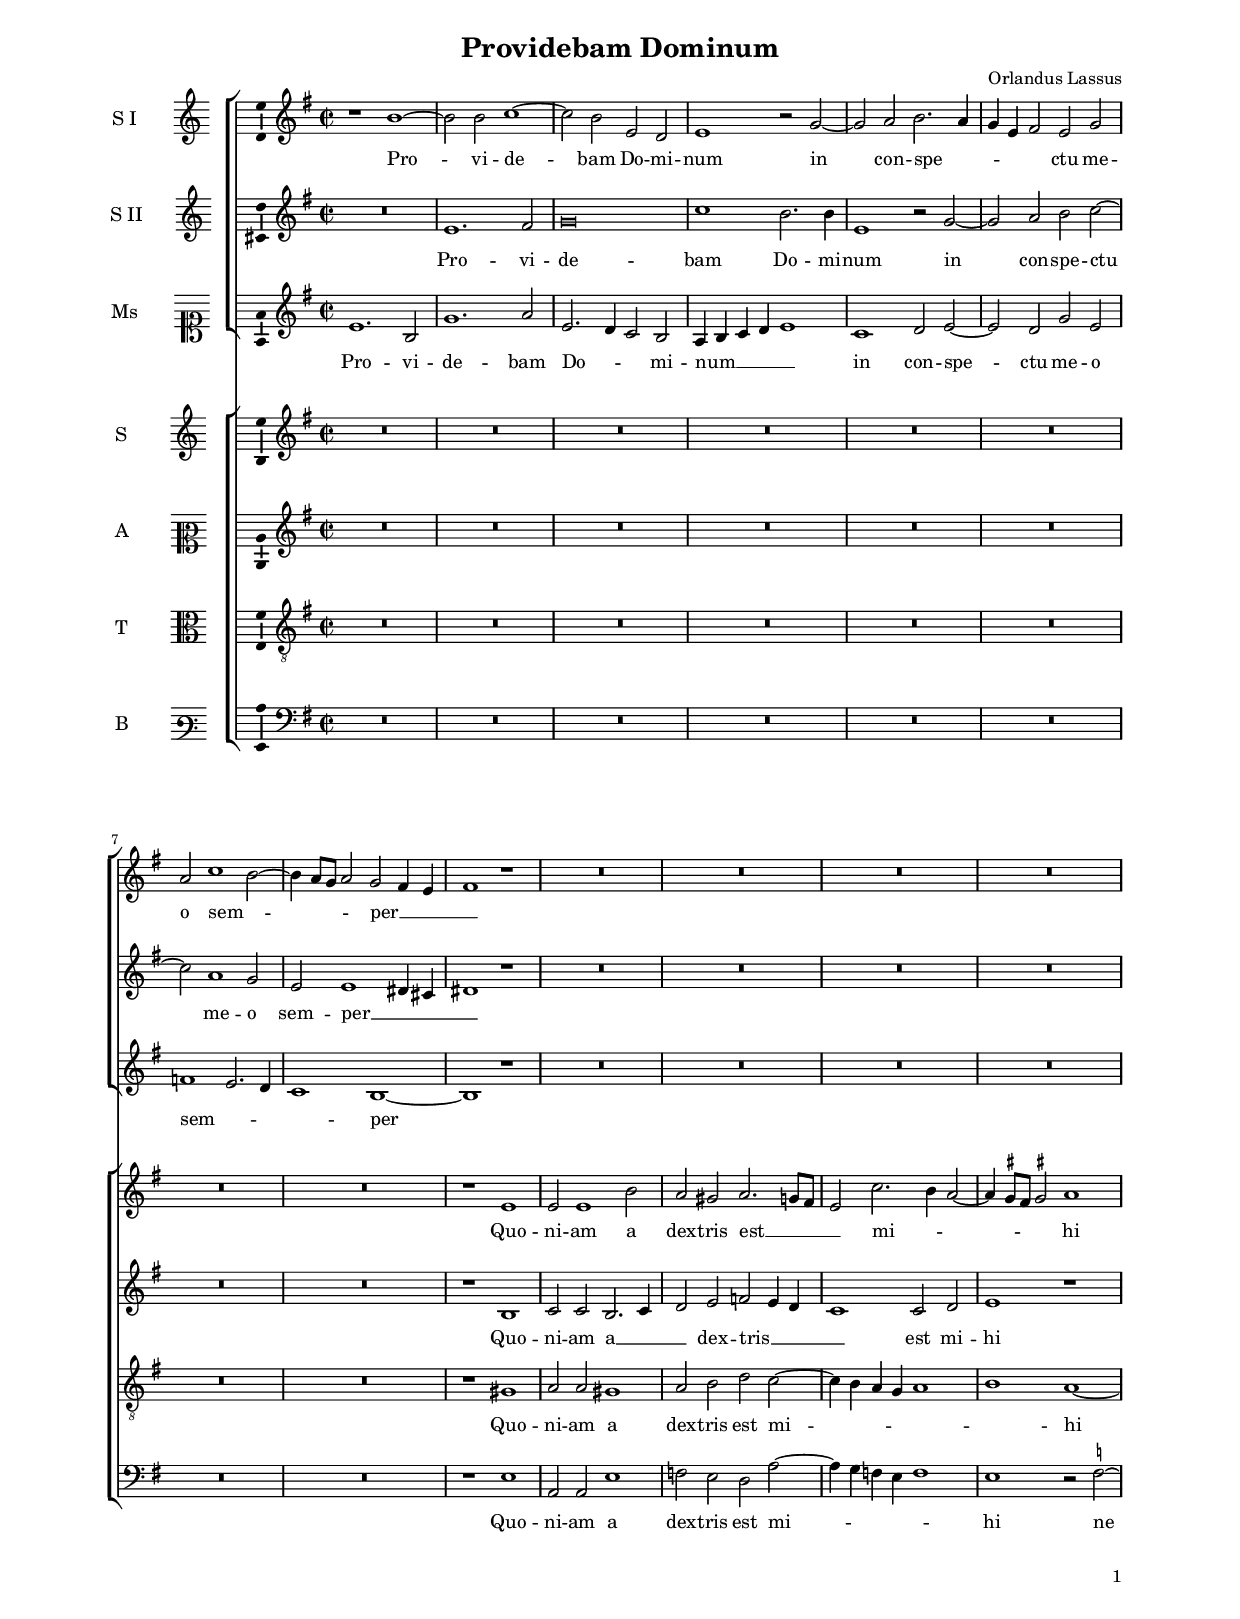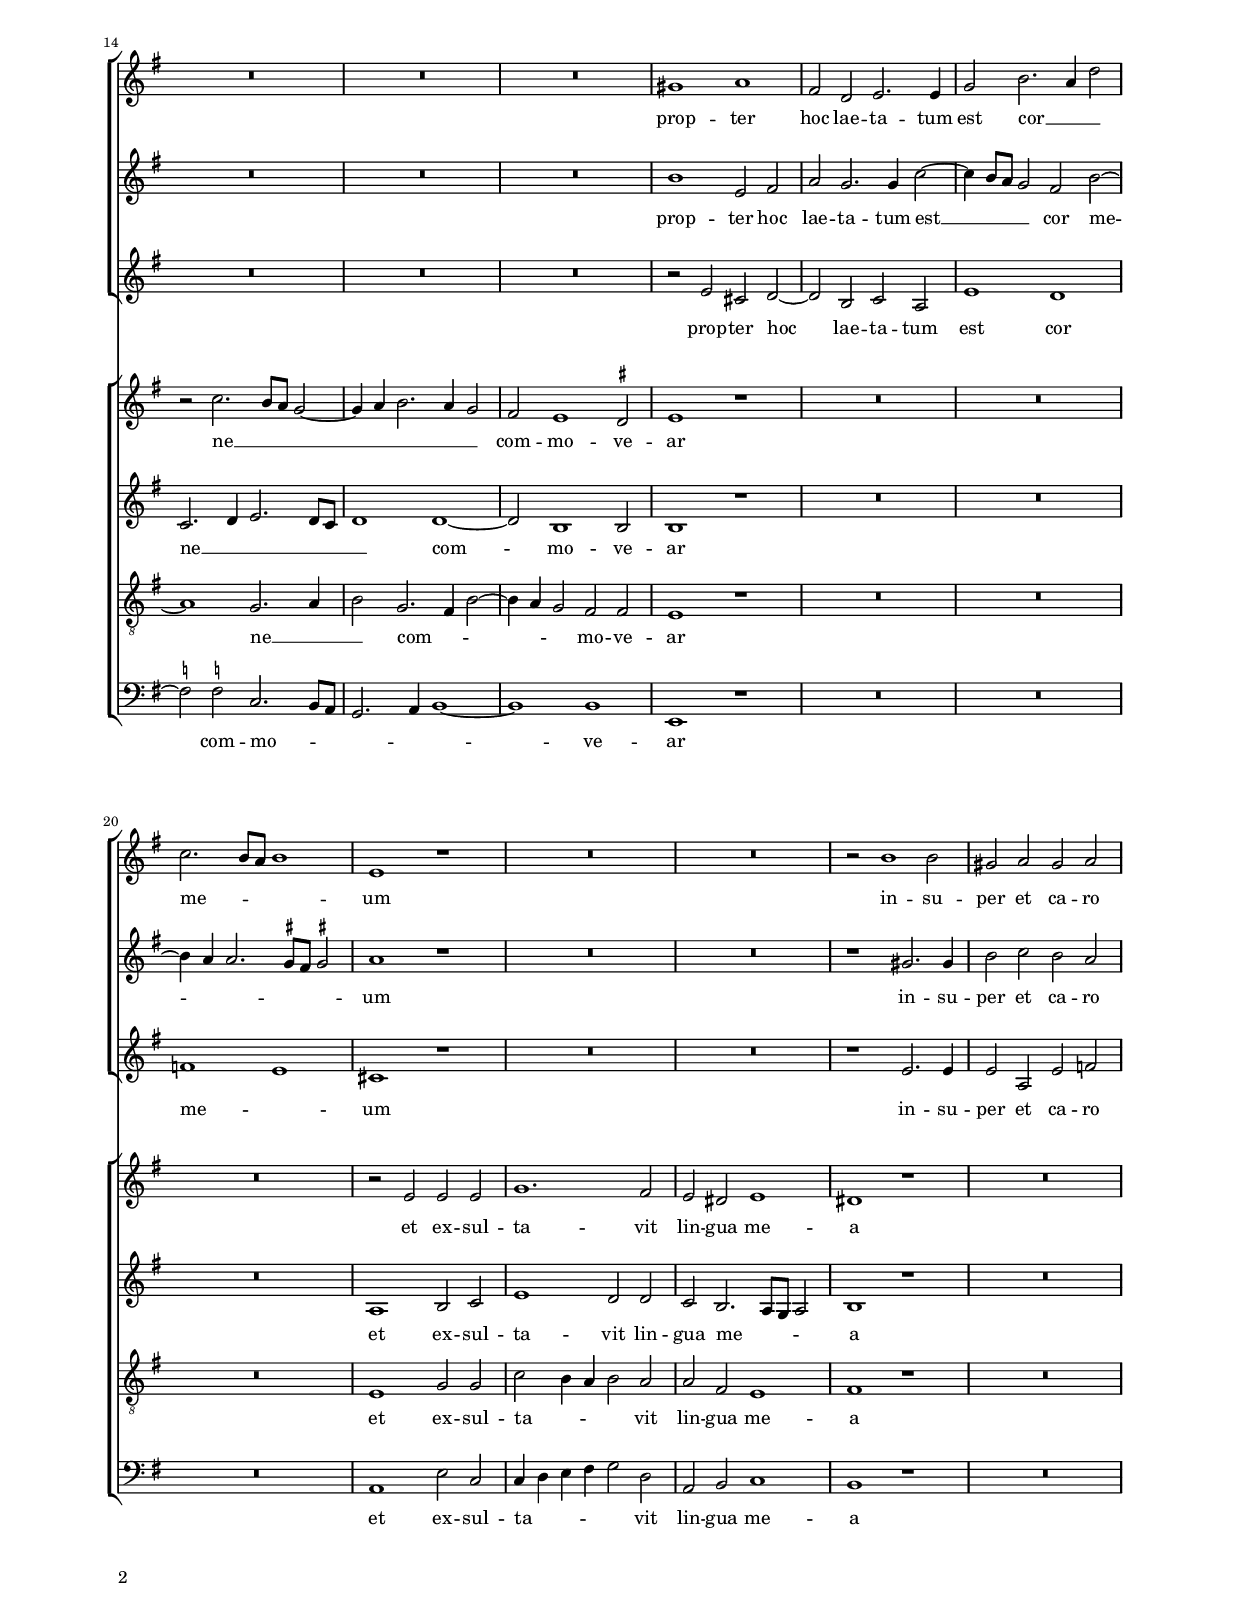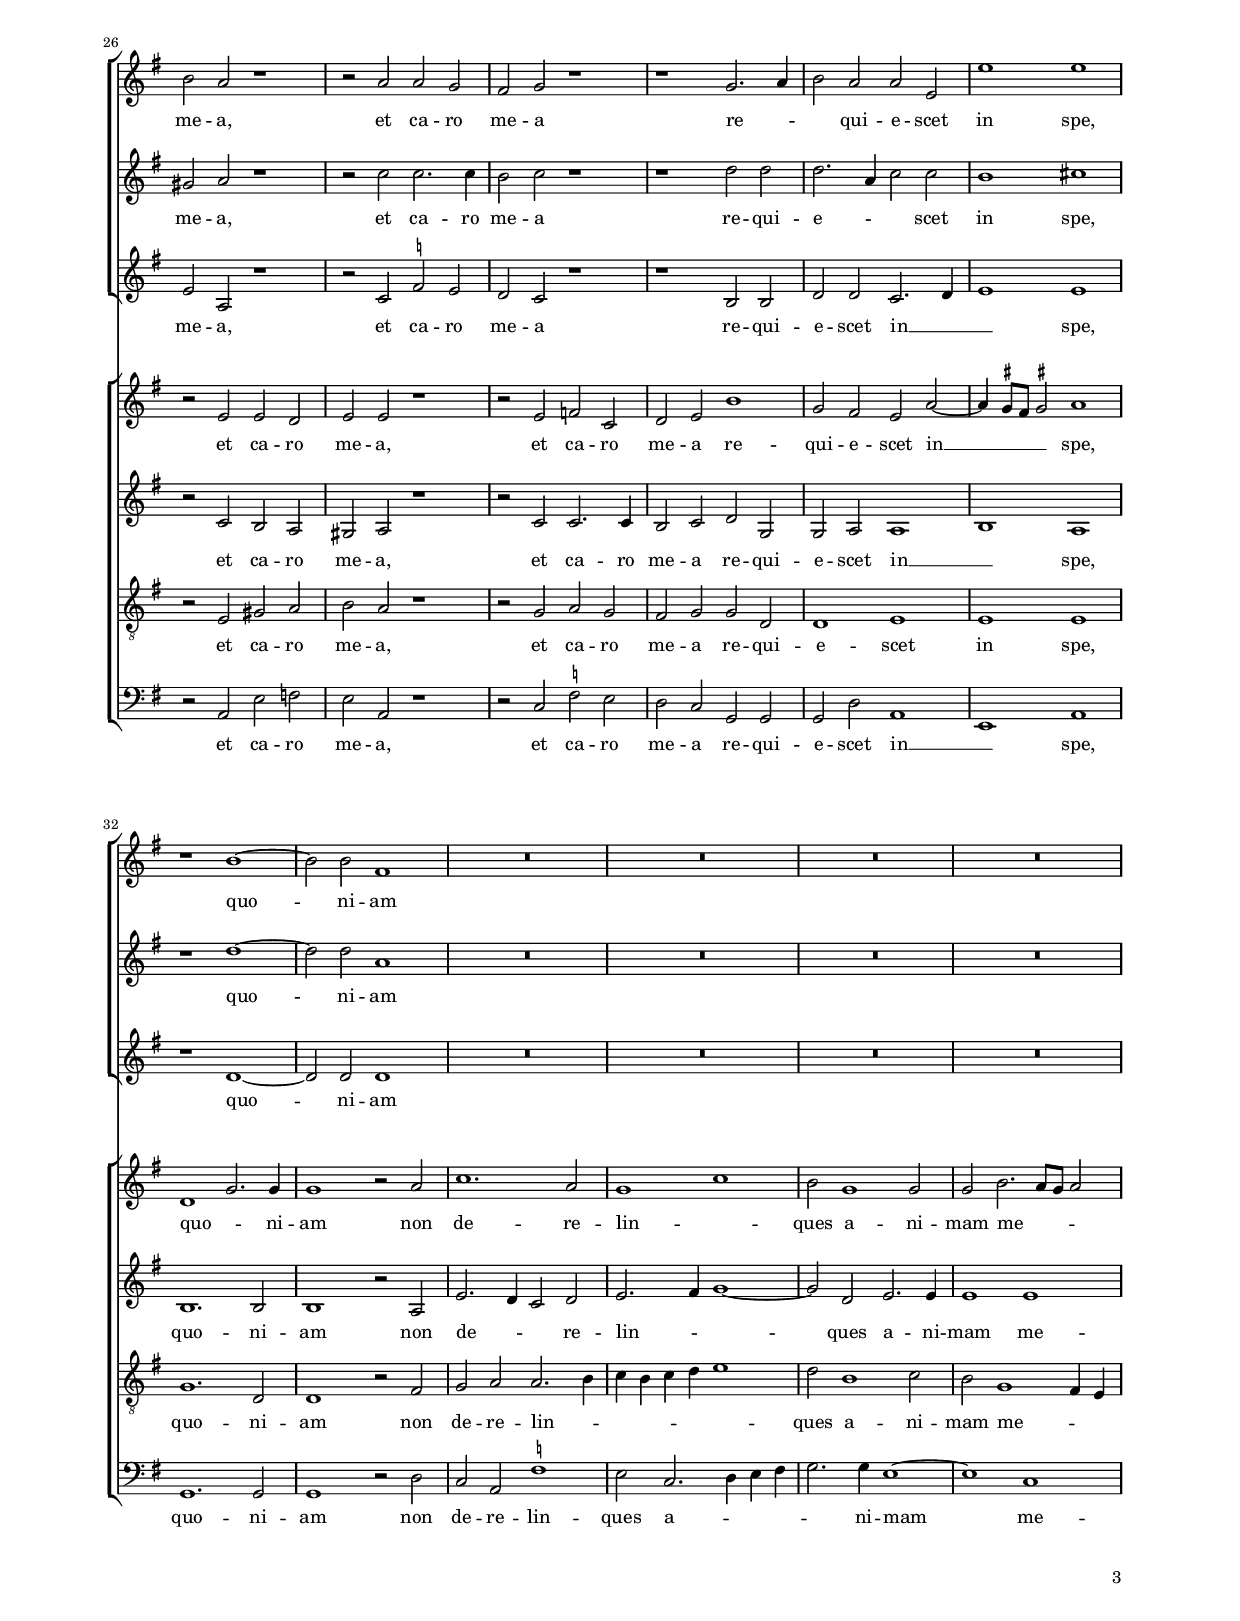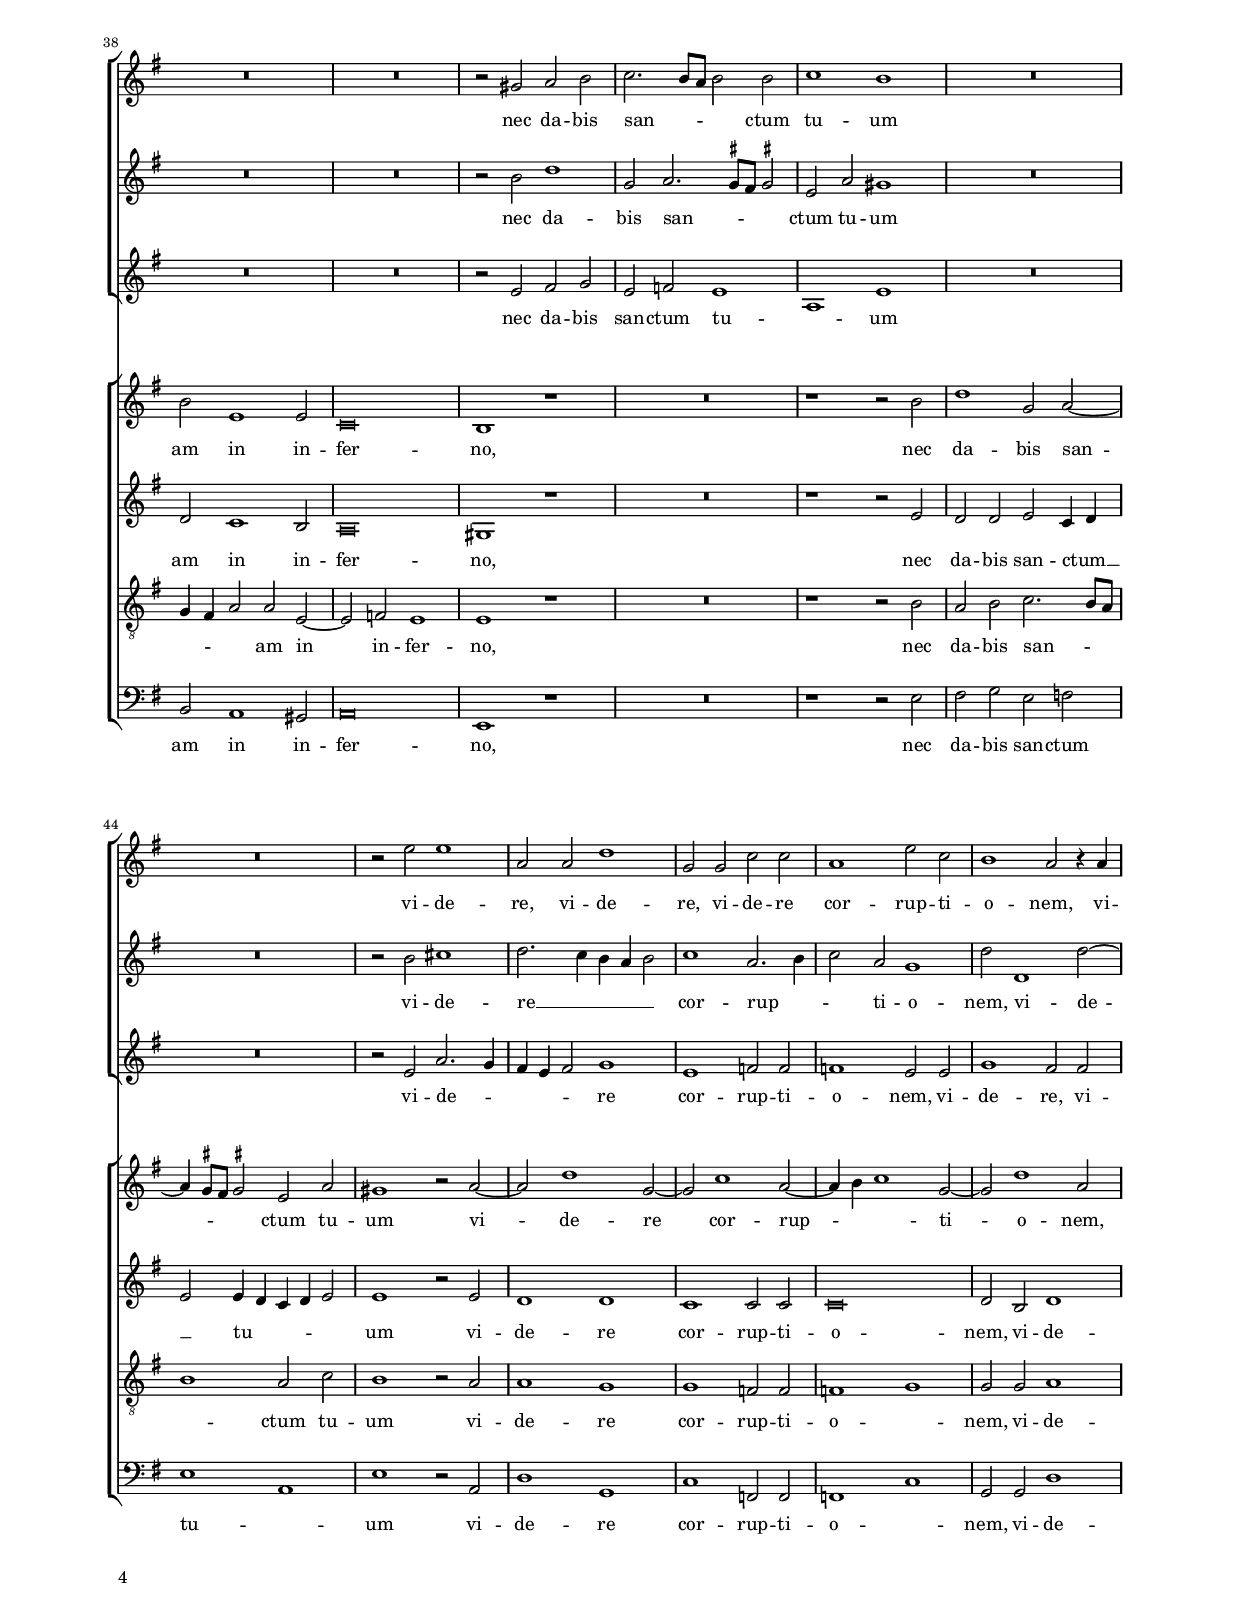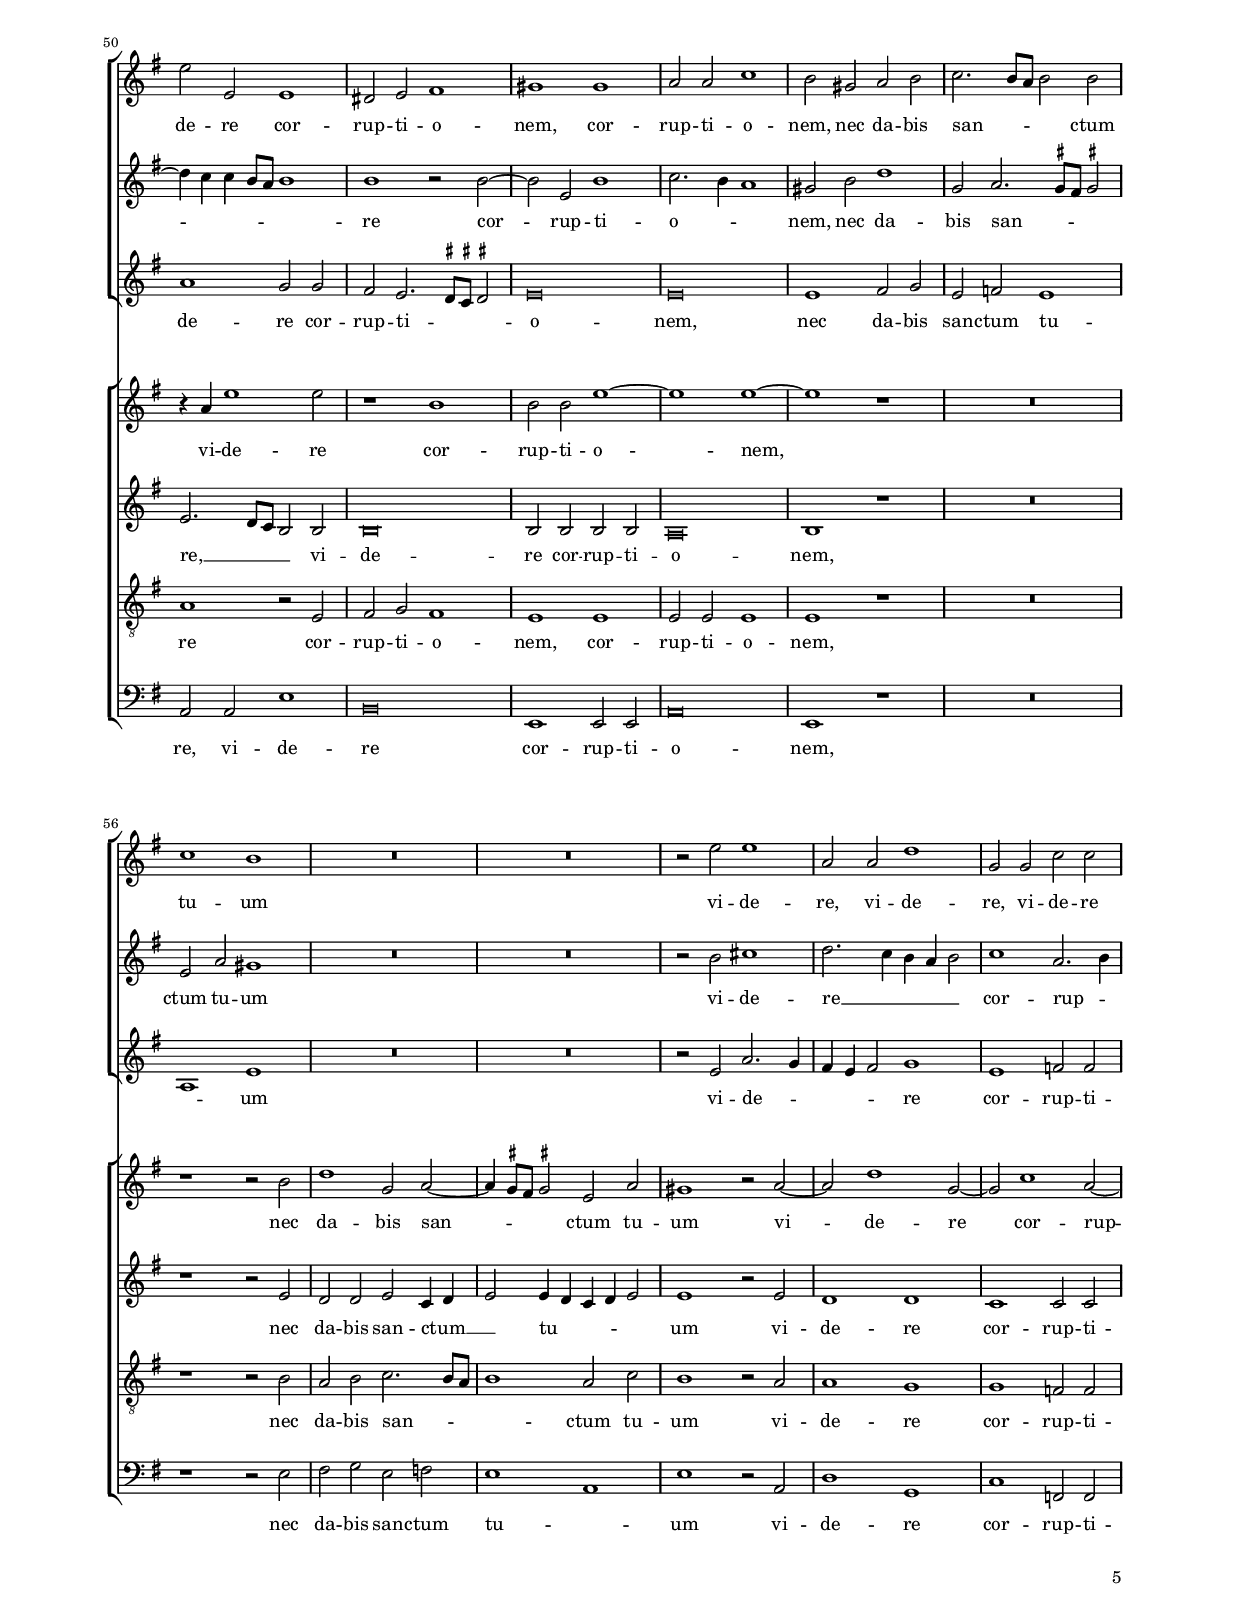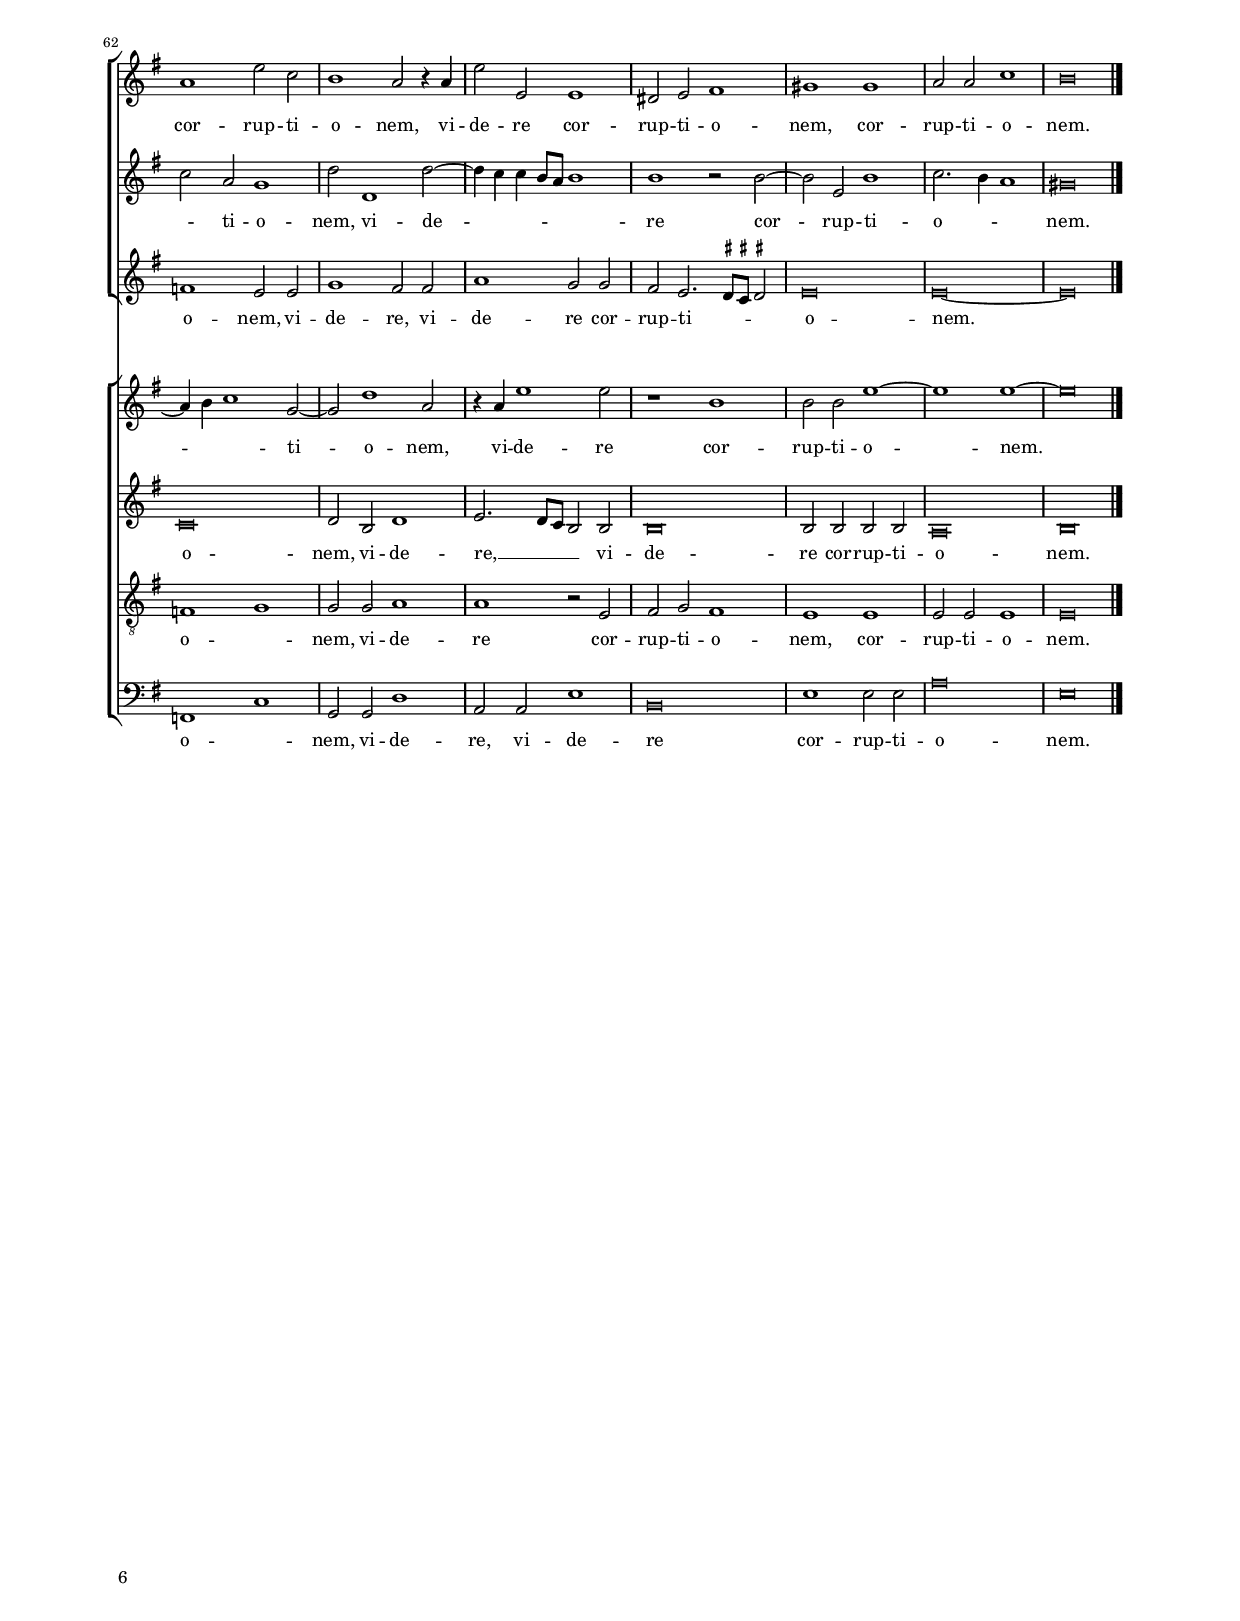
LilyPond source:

\header 
{
	title="Providebam Dominum"
	composer="Orlandus Lassus"
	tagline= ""
}

\version "2.24.1"
\language deutsch
#(set-global-staff-size 15)
% #(set-default-paper-size "letter")
#(ly:set-option 'point-and-click #f)


\paper
	{
	top-margin = 2 \cm
	bottom-margin = 1.4 \cm
	left-margin = 2 \cm
	right-margin = 2 \cm
	print-page-number = ##f
	ragged-bottom = ##f
	ragged-last-bottom = ##t
%	systems-per-page = 2
%	page-count = 6
	system-system-spacing = #'((basic-distance . 18) (minimum-distance . 14) (padding . 7) (strechability . 250))
	oddFooterMarkup=\markup   \fill-line { "" \fromproperty #'page:page-number-string }
	evenFooterMarkup=\markup  \fill-line { \fromproperty #'page:page-number-string "" }
	last-bottom-spacing = #'((basic-distance . 12) (minimum-distance . 7) (padding . 4))
	}


global =  
	{
	\key c \major
	\time 2/2 \set Score.measureLength = #(ly:make-moment 2/1)
	\skip 1*2*68 \bar "|."
	}

	ficta = { \once \set suggestAccidentals = ##t }
	
	forget = #(define-music-function (music) (ly:music?) #{
	\accidentalStyle forget
	$music
	\accidentalStyle default
	#})

	
incipitcantusprimus = \markup { \score {
	{
	\set Staff.instrumentName = \markup { \fontsize #1 "S I" }
	\key c \major
	\clef violin
	s4 \bar ""
	}
	\layout  {
	raggedright = ##t
	indent = 1.6 \cm
	line-width = 2.2\cm
	\context { \Staff \remove Time_signature_engraver }
	\override Staff.Clef.Y-extent = #'(0 . 0)
	}} \hspace #1 }
      
incipitaltusprimus = \markup { \score {
	{
	\set Staff.instrumentName = \markup { \fontsize #1 "S II" }
	\key c \major
	\clef violin
	s4 \bar ""
	}
	\layout  {
	raggedright = ##t
	indent = 1.6 \cm
	line-width = 2.2\cm
	\context { \Staff \remove Time_signature_engraver }
	\override Staff.Clef.Y-extent = #'(0 . 0)
	}} \hspace #1 }
      
incipittenorprimus = \markup { \score {
	{
	\set Staff.instrumentName = \markup { \fontsize #1 "Ms" }
	\key c \major
	\clef soprano
	s4 \bar ""
	}
	\layout  {
	raggedright = ##t
	indent = 1.6 \cm
	line-width = 2.2\cm
	\context { \Staff \remove Time_signature_engraver }
	\override Staff.Clef.Y-extent = #'(0 . 0)
	}} \hspace #1 }

    
incipitcantussecundus = \markup { \score {
	{
	\set Staff.instrumentName = \markup { \fontsize #1 "S" }
	\key c \major
	\clef violin
	s4 \bar ""
	}
	\layout  {
	raggedright = ##t
	indent = 1.6 \cm
	line-width = 2.2\cm
	\context { \Staff \remove Time_signature_engraver }
	\override Staff.Clef.Y-extent = #'(0 . 0)
	}} \hspace #1 }


incipitaltussecundus = \markup { \score {
	{
	\set Staff.instrumentName = \markup { \fontsize #1 "A" }
	\key c \major
	\clef mezzosoprano
	s4 \bar ""
	}
	\layout  {
	raggedright = ##t
	indent = 1.6 \cm
	line-width = 2.2\cm
	\context { \Staff \remove Time_signature_engraver }
	\override Staff.Clef.Y-extent = #'(0 . 0)
	}} \hspace #1 }


incipittenorsecundus = \markup { \score {
	{
	\set Staff.instrumentName = \markup { \fontsize #1 "T" }
	\key c \major
	\clef alto
	s4 \bar ""
	}
	\layout  {
	raggedright = ##t
	indent = 1.6 \cm
	line-width = 2.2\cm
	\context { \Staff \remove Time_signature_engraver }
	\override Staff.Clef.Y-extent = #'(0 . 0)
	}} \hspace #1 }	


incipitbassussecundus = \markup { \score {
	{
	\set Staff.instrumentName = \markup { \fontsize #1 "B" }
	\key c \major
	\clef varbaritone
	s4 \bar ""
	}
	\layout  {
	raggedright = ##t
	indent = 1.6 \cm
	line-width = 2.2\cm
	\context { \Staff \remove Time_signature_engraver }
	\override Staff.Clef.Y-extent = #'(0 . 0)
	}} \hspace #1 }


cantusprimus =  \relative c''
	{
	r1 e~
	e2 e f1~
	f2 e a, g
	a1 r2 c~
%5
	c2 d e2. d4 |
	c4 a h2 a c
	d2 f1 e2~
	e4 d8 c d2 c2 h4 a
	h1 r
%10
	R\breve |
	R\breve
	R\breve
	R\breve
	R\breve
%15
	R\breve |
	R\breve
	cis1 d
	h2 g a2. a4
	c2 e2. d4 g2
%20
	f2. e8 d e1 |
	a,1 r
	R\breve
	R\breve
	r2 e'1 e2
%25
	cis2 d cis d |
	e2 d r1
	r2 d d c
	h2 c r1
	r1 c2. d4
%30
	e2 d d a |
	a'1 a
	r1 e~
	e2 e h1
	R\breve
%35
	R\breve |
	R\breve
	R\breve
	R\breve
	R\breve
%40
	r2 cis d e |
	f2. e8 d e2 e
	f1 e
	R\breve
	R\breve
%45
	r2 a a1 |
	d,2 d g1
	c,2 c f f
	d1 a'2 f
	e1 d2 r4 d
%50
	a'2 a, a1 |
	gis2 a h1
	cis1 cis
	d2 d f1
	e2 cis d e
%55
	f2. e8 d e2 e |
	f1 e
	R\breve
	R\breve
	r2 a a1
%60
	d,2 d g1 |
	c,2 c f f
	d1 a'2 f
	e1 d2 r4 d
	a'2 a, a1
%65
	gis2 a h1 |
	cis1 cis
	d2 d f1
	e\breve |
	}

altusprimus =  \relative c'' 
	{
	R\breve
	a1. h2
	c\breve
	f1 e2. e4
%5
	a,1 r2 c~ |
	c2 d e f~
	f2 d1 c2
	a2 a1 gis4 fis
	gis1 r
%10
	R\breve |
	R\breve
	R\breve
	R\breve
	R\breve
%15
	R\breve |
	R\breve
	e'1 a,2 h
	d2 c2. c4 f2~
	f4 e8 d c2 h e~
%20
	e4 d d2. \ficta cis8 h \ficta cis!2 |
	d1 r
	R\breve
	R\breve
	r1 cis2. cis4
%25
	e2 f e d |
	cis2 d r1
	r2 f f2. f4
	e2 f r1
	r1 g2 g
%30
	g2. d4 f2 f |
	e1 fis
	r1 g~
	g2 g d1
	R\breve
%35
	R\breve |
	R\breve
	R\breve
	R\breve
	R\breve
%40
	r2 e g1 |
	c,2 d2. \ficta cis8 h \ficta cis!2
	a2 d cis1
	R\breve
	R\breve
%45
	r2 e fis1 |
	g2. f4 e d e2
	f1 d2. e4
	f2 d c1
	g'2 g,1 g'2~
%50
	g4 f f e8 d e1 |
	e1 r2 e~
	e2 a, e'1
	f2. e4 d1
	cis2 e g1
%55
	c,2 d2. \ficta cis8 h \ficta cis!2 |
	a2 d cis1
	R\breve
	R\breve
	r2 e fis1
%60
	g2. f4 e d e2 |
	f1 d2. e4
	f2 d c1
	g'2 g,1 g'2~
	g4 f f e8 d e1
%65
	e1 r2 e~ |
	e2 a, e'1
	f2. e4 d1
	cis\breve |
	}

tenorprimus =  \relative c''
	{
	a1. e2
	c'1. d2
	a2. g4 f2 e
	d4 e f g a1
%5
	f1 g2 a~ |
	a2 g c a
	b1 a2. g4
	f1 e~
	e1 r
%10
	R\breve |
	R\breve
	R\breve
	R\breve
	R\breve
%15
	R\breve |
	R\breve
	r2 a fis g~
	g2 e f d
	a'1 g
%20
	b1 a |
	fis1 r
	R\breve
	R\breve
	r1 a2. a4
%25
	a2 d, a' b |
	a2 d, r1
	r2 f \ficta b a
	g2 f r1
	r1 e2 e
%30
	g2 g f2. g4 |
	a1 a
	r1 g~
	g2 g g1
	R\breve
%35
	R\breve |
	R\breve
	R\breve
	R\breve
	R\breve
%40
	r2 a h c |
	a2 b a1
	d,1 a'
	R\breve
	R\breve
%45
	r2 a d2. c4 |
	h4 a h2 c1
	a1 b2 b
	b1 a2 a
	c1 h2 h
%50
	d1 c2 c |
	h2 a2. \ficta gis8 \ficta fis \ficta gis!2
	a\breve
	a\breve
	a1 h2 c
%55
	a2 b a1 |
	d,1 a'
	R\breve
	R\breve
	r2 a d2. c4
%60
	h4 a h2 c1 |
	a1 b2 b
	b1 a2 a
	c1 h2 h
	d1 c2 c
%65
	h2 a2. \ficta gis8 \ficta fis \ficta gis!2 |
	a\breve
	a\breve~
	a\breve |
	}


cantussecundus =  \relative c''
	{
	R\breve
	R\breve
	R\breve
	R\breve
%5
	R\breve |
	R\breve
	R\breve
	R\breve
	r1 a
%10
	a2 a1 e'2 |
	d2 cis d2. c8 h
	a2 f'2. e4 d2~
	d4 \ficta cis8 h \ficta cis!2 d1
	r2 f2. e8 d c2~
%15
	c4 d e2. d4 c2 |
	h2 a1 \ficta gis2
	a1 r
	R\breve
	R\breve
%20
	R\breve |
	r2 a a a
	c1. h2
	a2 gis a1
	gis1 r
%25
	R\breve |
	r2 a a g
	a2 a r1
	r2 a b f
	g2 a e'1
%30
	c2 h a d~ |
	d4 \ficta cis8 h \ficta cis!2 d1
	g,1 c2. c4
	c1 r2 d
	f1. d2 |
%35
	c1 f |
	e2 c1 c2
	c2 e2. d8 c d2
	e2 a,1 a2
	f\breve
%40
	e1 r |
	R\breve
	r1 r2 e'
	g1 c,2 d~
	d4 \ficta cis8 h \ficta cis!2 a d
%45
	cis1 r2 d~ |
	d2 g1 c,2~
	c2 f1 d2~
	d4 e f1 c2~
	c2 g'1 d2
%50
	r4 d a'1 a2 |
	r1 e
	e2 e a1~
	a1 a~
	a1 r
%55
	R\breve |
	r1 r2 e
	g1 c,2 d~
	d4 \ficta cis8 h \ficta cis!2 a d
	cis1 r2 d~
%60
	d2 g1 c,2~ |
	c2 f1 d2~
	d4 e f1 c2~
	c2 g'1 d2
	r4 d a'1 a2
%65
	r1 e |
	e2 e a1~
	a1 a~
	a\breve |
	}

altussecundus =  \relative c'
	{
	R\breve
	R\breve
	R\breve
	R\breve
%5
	R\breve |
	R\breve
	R\breve
	R\breve
	r1 e
%10
	f2 f e2. f4 |
	g2 a b a4 g
	f1 f2 g
	a1 r
	f2. g4 a2. g8 f
%15
	g1 g~ |
	g2 e1 e2
	e1 r
	R\breve
	R\breve
%20
	R\breve |
	d1 e2 f
	a1 g2 g
	f2 e2. d8 c d2
	e1 r
%25
	R\breve |
	r2 f e d
	cis2 d r1
	r2 f f2. f4
	e2 f g c,
%30
	c2 d d1 |
	e1 d
	e1. e2
	e1 r2 d
	a'2. g4 f2 g
%35
	a2. h4 c1~ |
	c2 g a2. a4
	a1 a
	g2 f1 e2
	d\breve
%40
	cis1 r |
	R\breve
	r1 r2 a'
	g2 g a f4 g
	a2 a4 g f g a2
%45
	a1 r2 a |
	g1 g
	f1 f2 f
	f\breve
	g2 e g1
%50
	a2. g8 f e2 e |
	e\breve
	e2 e e e
	d\breve
	e1 r
%55
	R\breve |
	r1 r2 a
	g2 g a f4 g
	a2 a4 g f g a2
	a1 r2 a
%60
	g1 g |
	f1 f2 f
	f\breve
	g2 e g1
	a2. g8 f e2 e
%65
	e\breve |
	e2 e e e
	d\breve
	e\breve |
	}

tenorsecundus =  \relative c'
	{
	R\breve
	R\breve
	R\breve
	R\breve
%5
	R\breve |
	R\breve
	R\breve
	R\breve
	r1 cis
%10
	d2 d cis1 |
	d2 e g f~
	f4 e d c d1
	e1 d~
	d1 c2. d4
%15
	e2 c2. h4 e2~ |
	e4 d c2 h h
	a1 r
	R\breve
	R\breve
%20
	R\breve |
	a1 c2 c
	f2 e4 d e2 d
	d2 h a1
	h1 r
%25
	R\breve |
	r2 a cis d
	e2 d r1
	r2 c d c
	h2 c c g
%30
	g1 a |
	a1 a
	c1. g2
	g1 r2 h
	c2 d d2. e4
%35
	f4 e f g a1 |
	g2 e1 f2
	e2 c1 h4 a
	c4 h d2 d a~
	a2 b a1
%40
	a1 r |
	R\breve
	r1 r2 e'
	d2 e f2. e8 d
	e1 d2 f
%45
	e1 r2 d |
	d1 c
	c1 b2 b
	b1 c
	c2 c d1
%50
	d1 r2 a |
	h2 c h1
	a1 a
	a2 a a1
	a1 r
%55
	R\breve |
	r1 r2 e'
	d2 e f2. e8 d
	e1 d2 f
	e1 r2 d
%60
	d1 c |
	c1 b2 b
	b1 c
	c2 c d1
	d1 r2 a
%65
	h2 c h1 |
	a1 a
	a2 a a1
	a\breve |
	}

bassussecundus =  \relative c
	{
	R\breve
	R\breve
	R\breve
	R\breve
%5
	R\breve |
	R\breve
	R\breve
	R\breve
	r1 a'
%10
	d,2 d a'1 |
	b2 a g d'~
	d4 c b a b1
	a1 r2 \ficta b~
	\ficta b2 \ficta b! f2. e8 d 
%15
	c2. d4 e1~ |
	e1 e
	a,1 r
	R\breve
	R\breve
%20
	R\breve |
	d1 a'2 f
	f4 g a h c2 g
	d2 e f1
	e1 r
%25
	R\breve |
	r2 d a' b
	a2 d, r1
	r2 f \ficta b a
	g2 f c c
%30
	c2 g' d1 |
	a1 d
	c1. c2
	c1 r2 g'
	f2 d \ficta b'1
%35
	a2 f2. g4 a h |
	c2. c4 a1~
	a1 f
	e2 d1 cis2
	d\breve
%40
	a1 r |
	R\breve
	r1 r2 a'
	h2 c a b
	a1 d,
%45
	a'1 r2 d, |
	g1 c,
	f1 b,2 b
	b1 f'
	c2 c g'1
%50
	d2 d a'1 |
	e\breve
	a,1 a2 a
	d\breve
	a1 r
%55
	R\breve |
	r1 r2 a'
	h2 c a b
	a1 d,
	a'1 r2 d,
%60
	g1 c, |
	f1 b,2 b
	b1 f'
	c2 c g'1
	d2 d a'1
%65
	e\breve |
	a1 a2 a
	d\breve
	a\breve |
	}


lyricscantusprimus = \lyricmode {
	Pro -- vi -- de -- bam Do -- mi -- num
	in con -- spe -- _ _ _ _ ctu me -- o sem -- _ _ _ _ per __ _ _ _
	prop -- ter hoc lae -- ta -- tum est cor __ _ _ me -- _ _ _ um
	in -- su -- per et ca -- ro me -- a,
	et ca -- ro me -- a re -- _ _ qui -- e -- scet in spe,
	quo -- ni -- am
	nec da -- bis san -- _ _ _ ctum tu -- um
	vi -- de -- re,
	vi -- de -- re,
	vi -- de -- re cor -- rup -- ti -- o -- nem,
	vi -- de -- re cor -- rup -- ti -- o -- nem,
	cor -- rup -- ti -- o -- nem,
	nec da -- bis san -- _ _ _ ctum tu -- um
	vi -- de -- re,
	vi -- de -- re,
	vi -- de -- re cor -- rup -- ti -- o -- nem,
	vi -- de -- re cor -- rup -- ti -- o -- nem,
	cor -- rup -- ti -- o -- nem.
	}


lyricsaltusprimus = \lyricmode {
	Pro -- vi -- de -- bam Do -- mi -- num
	in con -- spe -- ctu me -- o sem -- per __ _ _ _
	prop -- ter hoc lae -- ta -- tum est __ _ _ _ cor me -- _ _ _ _ _ um
	in -- su -- per et ca -- ro me -- a,
	et ca -- ro me -- a re -- qui -- e -- _ _ scet in spe,
	quo -- ni -- am
	nec da -- bis san -- _ _ _ ctum tu -- um
	vi -- de -- re __ _ _ _ _ cor -- rup -- _ _ ti -- o -- nem,
	vi -- de -- _ _ _ _ _ re cor -- rup -- ti -- o -- _ _ nem,
	nec da -- bis san -- _ _ _ ctum tu -- um
	vi -- de -- re __ _ _ _ _ cor -- rup -- _ _ ti -- o -- nem,
	vi -- de -- _ _ _ _ _ re cor -- rup -- ti -- o -- _ _ nem.
	}


lyricstenorprimus = \lyricmode {
	Pro -- vi -- de -- bam Do -- _ _ mi -- num __ _ _ _ _
	in con -- spe -- ctu me -- o sem -- _ _ _ per
	prop -- ter hoc lae -- ta -- tum est cor me -- _ um
	in -- su -- per et ca -- ro me -- a,
	et ca -- ro me -- a re -- qui -- e -- scet in __ _ _ spe,
	quo -- ni -- am
	nec da -- bis san -- ctum tu -- _ um
	vi -- de -- _ _ _ _ re cor -- rup -- ti -- o -- nem,
	vi -- de -- re,
	vi -- de -- re cor -- rup -- ti -- _ _ _ o -- nem,
	nec da -- bis san -- ctum tu -- _ um
	vi -- de -- _ _ _ _ re cor -- rup -- ti -- o -- nem,
	vi -- de -- re,
	vi -- de -- re cor -- rup -- ti -- _ _ _ o -- nem.
	}



lyricscantussecundus = \lyricmode {
	Quo -- ni -- am a dex -- tris est __ _ _ _ mi -- _ _ _ _ _ hi
	ne __ _ _ _ _ _ _ _ com -- mo -- ve -- ar
	et ex -- sul -- ta -- vit lin -- gua me -- a
	et ca -- ro me -- a,
	et ca -- ro me -- a
	re -- qui -- e -- scet in __ _ _ _ spe,
	quo -- _ ni -- am non de -- re -- lin -- _ ques a -- ni -- mam me -- _ _ _ am in in -- fer -- no,
	nec da -- bis san -- _ _ _ ctum tu -- um
	vi -- de -- re cor -- rup -- _ _ ti -- o -- nem,
	vi -- de -- re cor -- rup -- ti -- o -- nem,
	nec da -- bis san -- _ _ _ ctum tu -- um
	vi -- de -- re cor -- rup -- _ _ ti -- o -- nem,
	vi -- de -- re cor -- rup -- ti -- o -- nem.
	}


lyricsaltussecundus = \lyricmode {
	Quo -- ni -- am a __ _ _ dex -- tris __ _ _ _ est mi -- hi
	ne __ _ _ _ _ _ com -- mo -- ve -- ar
	et ex -- sul -- ta -- vit lin -- gua me -- _ _ _ a
	et ca -- ro me -- a,
	et ca -- ro me -- a
	re -- qui -- e -- scet in __ _ spe,
	quo -- ni -- am non de -- _ _ re -- lin -- _ _ ques a -- ni -- mam me -- am in in -- fer -- no,
	nec da -- bis san -- ctum __ _ _ tu -- _ _ _ _ um
	vi -- de -- re cor -- rup -- ti -- o -- nem,
	vi -- de -- re, __ _ _ _ 
	vi -- de -- re cor -- rup -- ti -- o -- nem,
	nec da -- bis san -- ctum __ _ _ tu -- _ _ _ _ um
	vi -- de -- re cor -- rup -- ti -- o -- nem,
	vi -- de -- re, __ _ _ _ 
	vi -- de -- re cor -- rup -- ti -- o -- nem.
	}
	

lyricstenorsecundus = \lyricmode {
	Quo -- ni -- am a dex -- tris est mi -- _ _ _ _ _ hi
	ne __ _ _ com -- _ _ _ _ mo -- ve -- ar
	et ex -- sul -- ta -- _ _ _ vit lin -- gua me -- a
	et ca -- ro me -- a,
	et ca -- ro me -- a
	re -- qui -- e -- scet in spe,
	quo -- ni -- am non de -- re -- lin -- _ _ _ _ _ _ ques a -- ni -- mam me -- _ _ _ _ _ am in in -- fer -- no,
	nec da -- bis san -- _ _ _ ctum tu -- um
	vi -- de -- re cor -- rup -- ti -- o -- _ nem,
	vi -- de -- re cor -- rup -- ti -- o -- nem,
	cor -- rup -- ti -- o -- nem,
	nec da -- bis san -- _ _ _ ctum tu -- um
	vi -- de -- re cor -- rup -- ti -- o -- _ nem,
	vi -- de -- re cor -- rup -- ti -- o -- nem,
	cor -- rup -- ti -- o -- nem.
	}


lyricsbassussecundus = \lyricmode {
	Quo -- ni -- am a dex -- tris est mi -- _ _ _ _ hi
	ne com -- mo -- _ _ _ _ _ ve -- ar
	et ex -- sul -- ta -- _ _ _ _ vit lin -- gua me -- a
	et ca -- ro me -- a,
	et ca -- ro me -- a
	re -- qui -- e -- scet in __ _ spe,
	quo -- ni -- am non de -- re -- lin -- ques a -- _ _ _ _ ni -- mam me -- am in in -- fer -- no,
	nec da -- bis san -- ctum tu -- _ um
	vi -- de -- re cor -- rup -- ti -- o -- _ nem,
	vi -- de -- re,
	vi -- de -- re cor -- rup -- ti -- o -- nem,
	nec da -- bis san -- ctum tu -- _ um
	vi -- de -- re cor -- rup -- ti -- o -- _ nem,
	vi -- de -- re,
	vi -- de -- re cor -- rup -- ti -- o -- nem.
	}


\score
{
	\transpose c g, {
	<<
	\new ChoirStaff \with { \override StaffGrouper.staffgroup-staff-spacing.basic-distance = #15 
				\override StaffGrouper.staff-staff-spacing.basic-distance = #12 }
	<<
	
	\new Staff << \global
	\new Voice="v1" {
		\set Staff.instrumentName=\incipitcantusprimus
		\set Staff.midiInstrument = "reed organ"
		\clef violin
		\cantusprimus }
	\new Lyrics \lyricsto "v1" {\lyricscantusprimus }
	>>
	
	\new Staff << \global
	\new Voice="v2" {
		\set Staff.instrumentName=\incipitaltusprimus
		\set Staff.midiInstrument = "reed organ"
		\clef violin 
		\altusprimus }
	\new Lyrics \lyricsto "v2" {\lyricsaltusprimus }
	>>
	
	\new Staff << \global
	\new Voice="v3" {
		\set Staff.instrumentName=\incipittenorprimus
		\set Staff.midiInstrument = "reed organ"
		\clef violin
		\tenorprimus }
	\new Lyrics \lyricsto "v3" {\lyricstenorprimus }
	>>
	>>
	
	\new ChoirStaff \with { \override StaffGrouper.staff-staff-spacing.basic-distance = #12 }
	<<
	
	\new Staff << \global
	\new Voice="v5" {
		\set Staff.instrumentName=\incipitcantussecundus
		\set Staff.midiInstrument = "church organ"
		\clef violin
		\cantussecundus }
	\new Lyrics \lyricsto "v5" {\lyricscantussecundus }
	>>
	
	\new Staff << \global
	\new Voice="v6" {
		\set Staff.instrumentName=\incipitaltussecundus
		\set Staff.midiInstrument = "church organ"
		\clef violin 
		\altussecundus }
	\new Lyrics \lyricsto "v6" {\lyricsaltussecundus }
	>>
	
	\new Staff << \global
	\new Voice="v7" {
		\set Staff.instrumentName=\incipittenorsecundus
		\set Staff.midiInstrument = "church organ"
		\clef "G_8"
		\tenorsecundus }
	\new Lyrics \lyricsto "v7" {\lyricstenorsecundus }
	>>
	
	\new Staff << \global
	\new Voice="v8" {
		\set Staff.instrumentName=\incipitbassussecundus
		\set Staff.midiInstrument = "church organ"
		\clef bass 
		\bassussecundus }
	\new Lyrics \lyricsto "v8" {\lyricsbassussecundus}
	>>
	>>
>>
	} % transpose

\layout
	{
	indent = 2 \cm
	\context { \Lyrics \override VerticalAxisGroup.nonstaff-relatedstaff-spacing.padding = #1.5 }
%	\context { \Lyrics \override LyricText.font-size = #1 }
	\context { \Score \override BarNumber.padding = #2 }
	\context { \Voice \override NoteHead.style = #'baroque }
	\context { \Staff \consists Ambitus_engraver }
	\context { \Staff \override TimeSignature.break-visibility = #end-of-line-invisible }
	}

\midi
	{
	 \tempo 2 = 85
	}
      
}

% EOF
